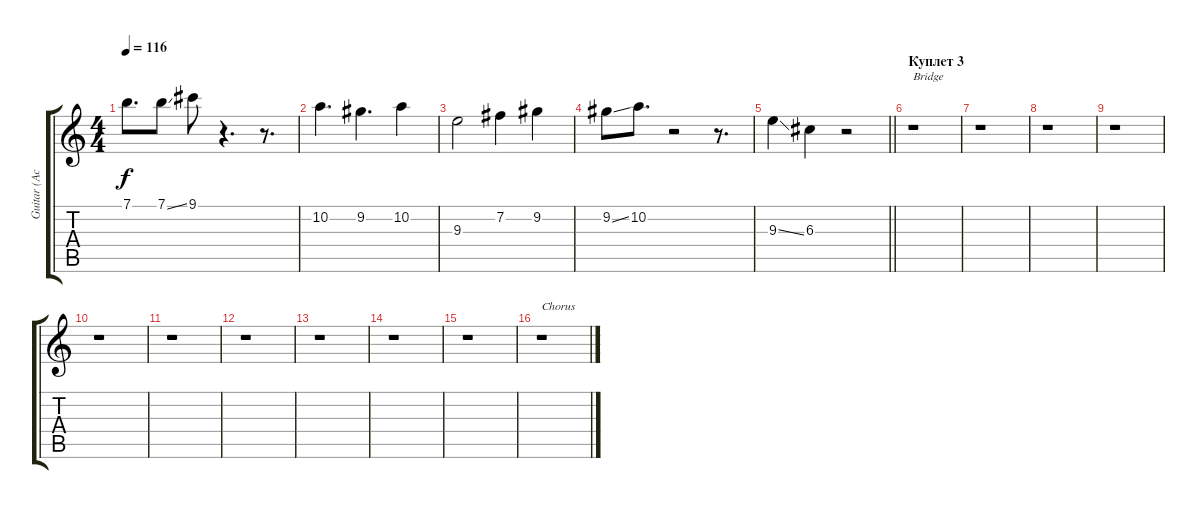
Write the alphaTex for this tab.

\track ("Guitar (Acoustic)" "Guitar (Ac") {instrument acousticguitarsteel}
\staff {score tabs}
\tuning (E4 B3 G3 D3 A2 E2) {hide}
\ts (4 4)
\tempo 116
\clef g2
\ks c
7.1.8{d dy f} 7.1{ss}.8 9.1.8 r.4{d} r.8{d} |
10.2.4{d} 9.2.4{d} 10.2.4 |
9.3.2 7.2.4 9.2.4 |
9.2{ss}.8 10.2.8{d} r.2 r.8{d} |
\barLineRight lightlight
9.3{ss}.4 6.3.4 r.2 |
\section ("" "Куплет 3")
r.1{txt "Bridge"} |
r.1 |
r.1 |
r.1 |
r.1 |
r.1 |
r.1 |
r.1 |
r.1 |
r.1 |
r.1{txt "Chorus"}
